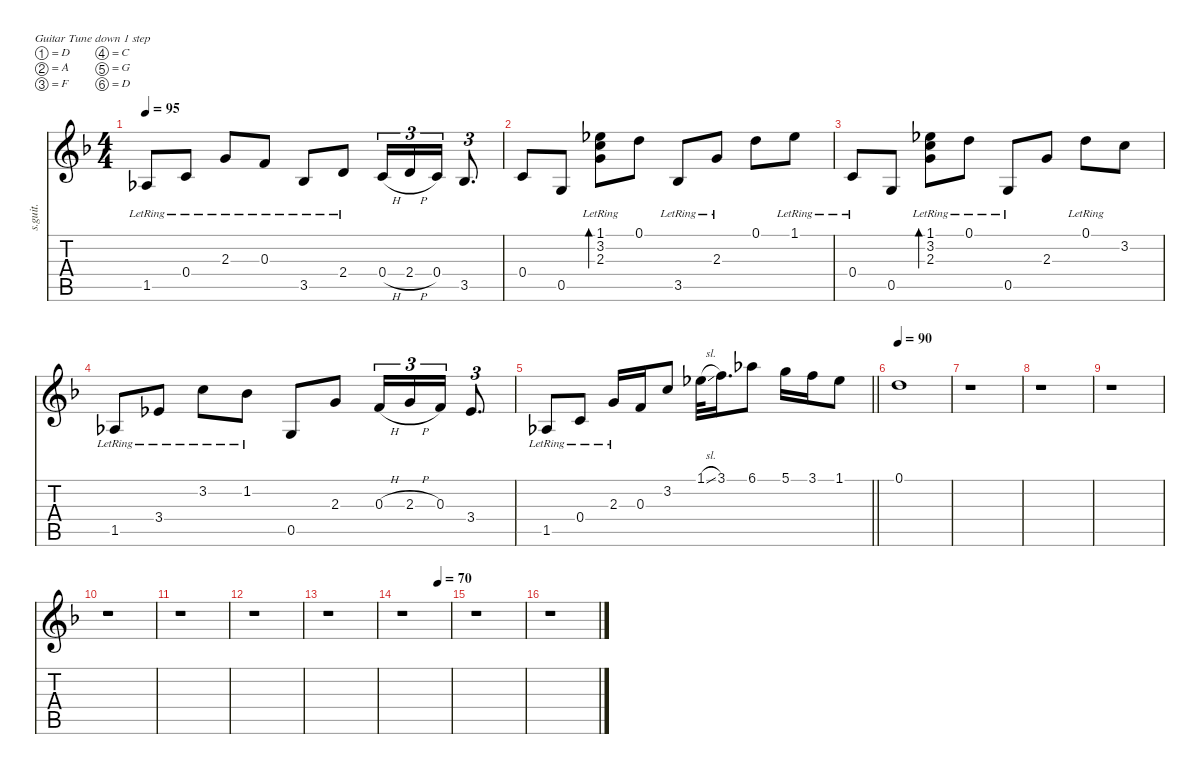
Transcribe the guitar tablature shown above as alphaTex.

\defaultSystemsLayout 4
\hideDynamics
\bracketExtendMode nobrackets
\otherSystemsTrackNameOrientation horizontal
\track ("Emmpu(Acoustic)" "s.guit.") {instrument acousticguitarsteel}
\staff {score tabs}
\tuning (D4 A3 F3 C3 G2 D2)
\ts (4 4)
\tempo 95
\clef g2
\ks f
1.5{lr}.8{dy f} 0.4{lr}.8 2.3{lr}.8 0.3{lr}.8 3.5{lr}.8 2.4{lr}.8 0.4{h}.16{tu (3 2)} 2.4{h}.16{tu (3 2)} 0.4.16{tu (3 2)} 3.5.8{d tu (3 2)} |
0.4.8 0.5.8 (1.1{lr} 3.2{lr} 2.3{lr}).8{bd 120} 0.1.8 3.5{lr}.8{dy mf} 2.3{lr}.8{dy f} 0.1.8 1.1{lr}.8 |
0.4{lr}.8{dy mf} 0.5.8{dy f} (1.1{lr} 3.2{lr} 2.3{lr}).8{bd 60} 0.1{lr}.8 0.5{lr}.8 2.3.8 0.1{lr}.8 3.2.8 |
1.5{lr}.8 3.4{lr}.8 3.2{lr}.8 1.2{lr}.8 0.5.8 2.3.8 0.3{h}.16{tu (3 2)} 2.3{h}.16{tu (3 2)} 0.3.16{tu (3 2)} 3.4.8{d tu (3 2)} |
\barLineRight lightlight
1.5{lr}.8 0.4{lr}.8 2.3{lr}.16 0.3.16 3.2.8 1.1{sl}.32 3.1.16{d} 6.1.8 5.1.16 3.1.16 1.1.8 |
\tempo 90
0.1.1 |
r.1 |
r.1 |
\tempo (85 0.625 hide)
r.1 |
\tempo (90 hide)
r.1 |
r.1 |
r.1 |
\tempo (80 hide)
r.1 |
\tempo (70 0.75)
\tempo (60 0.875 hide)
r.1 |
\tempo (80 hide)
r.1 |
r.1
